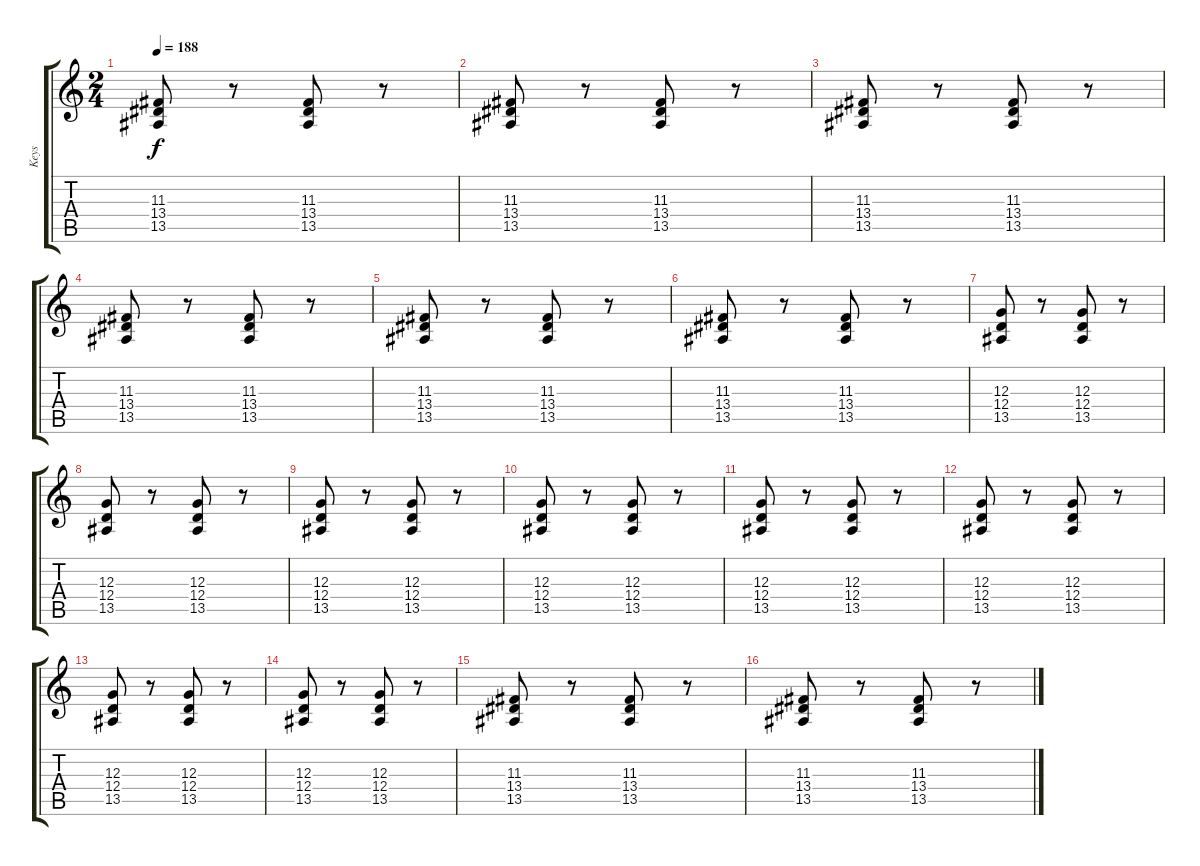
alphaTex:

\track ("Keys" "Keys") {instrument fx8scifi}
\staff {score tabs}
\tuning (E4 B3 G3 D3 A2 E2) {hide}
\ts (2 4)
\tempo 188
\clef g2
\ks c
(11.3 13.4 13.5).8{dy f} r.8 (11.3 13.4 13.5).8 r.8 |
(11.3 13.4 13.5).8 r.8 (11.3 13.4 13.5).8 r.8 |
(11.3 13.4 13.5).8 r.8 (11.3 13.4 13.5).8 r.8 |
(11.3 13.4 13.5).8 r.8 (11.3 13.4 13.5).8 r.8 |
(11.3 13.4 13.5).8 r.8 (11.3 13.4 13.5).8 r.8 |
(11.3 13.4 13.5).8 r.8 (11.3 13.4 13.5).8 r.8 |
(12.3 12.4 13.5).8 r.8 (12.3 12.4 13.5).8 r.8 |
(12.3 12.4 13.5).8 r.8 (12.3 12.4 13.5).8 r.8 |
(12.3 12.4 13.5).8 r.8 (12.3 12.4 13.5).8 r.8 |
(12.3 12.4 13.5).8 r.8 (12.3 12.4 13.5).8 r.8 |
(12.3 12.4 13.5).8 r.8 (12.3 12.4 13.5).8 r.8 |
(12.3 12.4 13.5).8 r.8 (12.3 12.4 13.5).8 r.8 |
(12.3 12.4 13.5).8 r.8 (12.3 12.4 13.5).8 r.8 |
(12.3 12.4 13.5).8 r.8 (12.3 12.4 13.5).8 r.8 |
(11.3 13.4 13.5).8 r.8 (11.3 13.4 13.5).8 r.8 |
(11.3 13.4 13.5).8 r.8 (11.3 13.4 13.5).8 r.8
